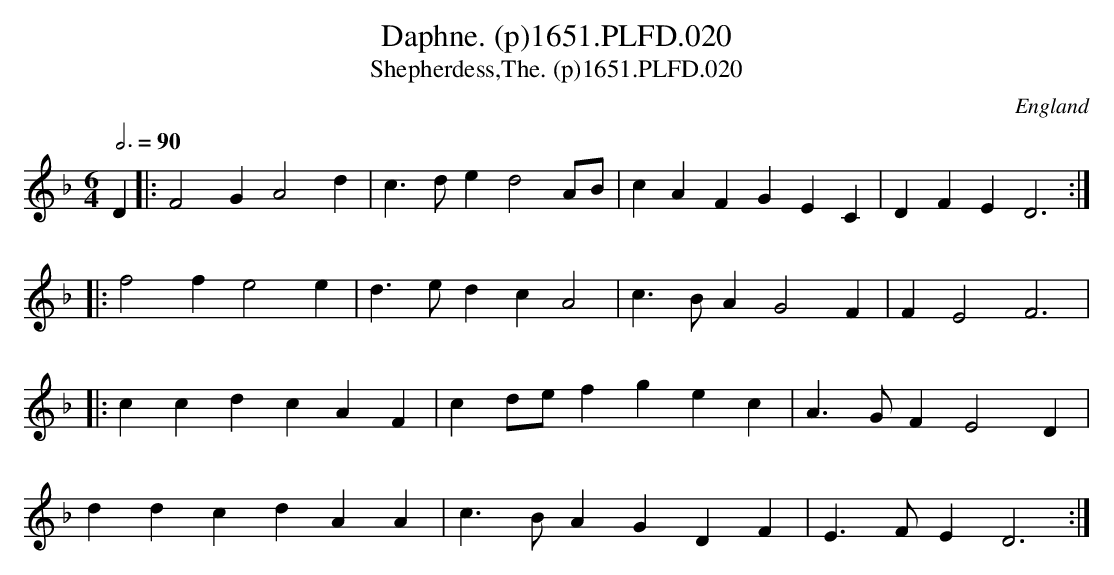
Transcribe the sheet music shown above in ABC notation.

X:1
T:Daphne. (p)1651.PLFD.020
T:Shepherdess,The. (p)1651.PLFD.020
M:6/4
L:1/4
Q:3/4=90
O:England
K:F
D|:F2 G A2 d|c>de d2A/B/|cAF GEC|DFE D3:|
|:f2 f e2 e|d>ed c A2|c>BAG2 F|F E2 F3|
|:ccd cAF|cd/e/f gec|A>GF E2 D|
ddc dAA|c>BA GDF|E>FE D3:|
